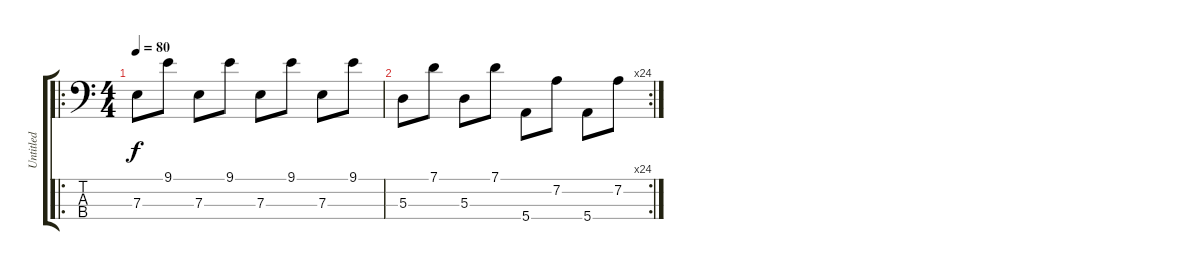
\track ("Untitled" "Untitled") {instrument electricbassfinger}
\staff {score tabs}
\tuning (G2 D2 A1 E1) {hide}
\ro
\ts (4 4)
\tempo 80
\clef f4
\ks c
7.3.8{dy f instrument electricbassfinger} 9.1.8 7.3.8 9.1.8 7.3.8 9.1.8 7.3.8 9.1.8 |
\rc 24
5.3.8 7.1.8 5.3.8 7.1.8 5.4.8 7.2.8 5.4.8 7.2.8
